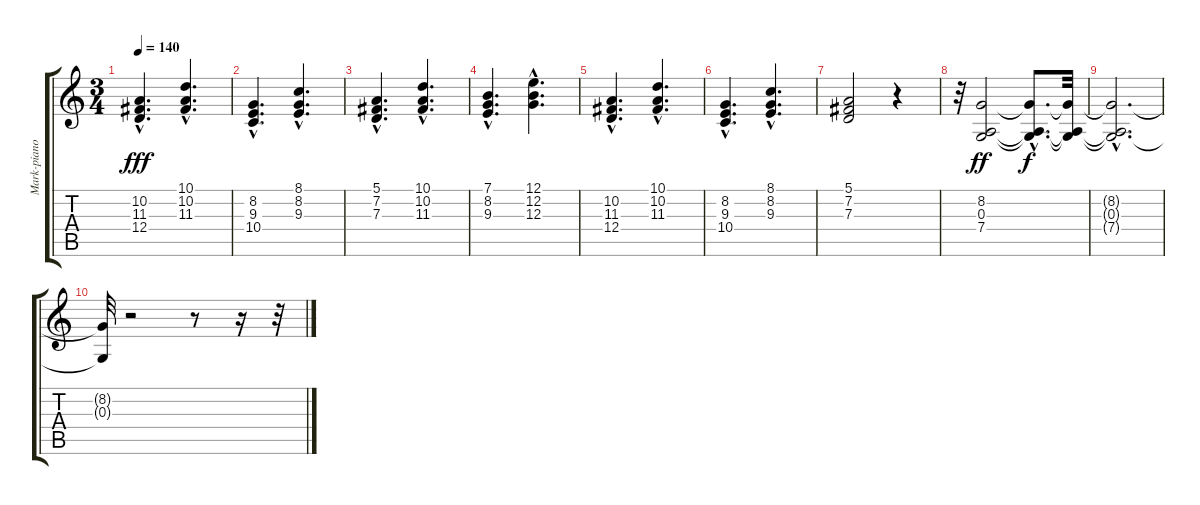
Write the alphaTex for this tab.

\track ("Mark-piano" "Mark-piano") {instrument acousticgrandpiano}
\staff {score tabs}
\tuning (E4 B3 G3 D3 A2 E2) {hide}
\ts (3 4)
\tempo 140
\clef g2
\ks c
(10.2{hac} 11.3{hac} 12.4{hac}).4{d dy fff} (10.1{hac} 10.2{hac} 11.3{hac}).4{d} |
(8.2{hac} 9.3{hac} 10.4{hac}).4{d} (8.1{hac} 8.2{hac} 9.3{hac}).4{d} |
(5.1{hac} 7.2{hac} 7.3{hac}).4{d} (10.1{hac} 10.2{hac} 11.3{hac}).4{d} |
(7.1{hac} 8.2{hac} 9.3{hac}).4{d} (12.1{hac} 12.2{hac} 12.3{hac}).4{d} |
(10.2{hac} 11.3{hac} 12.4{hac}).4{d} (10.1{hac} 10.2{hac} 11.3{hac}).4{d} |
(8.2{hac} 9.3{hac} 10.4{hac}).4{d} (8.1{hac} 8.2{hac} 9.3{hac}).4{d} |
(5.1 7.2 7.3).2 r.4 |
r.32 (8.2 0.3 7.4).2{dy ff} (8.2{hac t} 0.3{hac t} 7.4{hac t}).8{d dy f} (8.2{t} 0.3{t} 7.4{t}).32 |
(8.2{hac t} 0.3{hac t} 7.4{hac t}).2{d} |
(8.2{t} 0.3{t}).32 r.2 r.8 r.16 r.32
